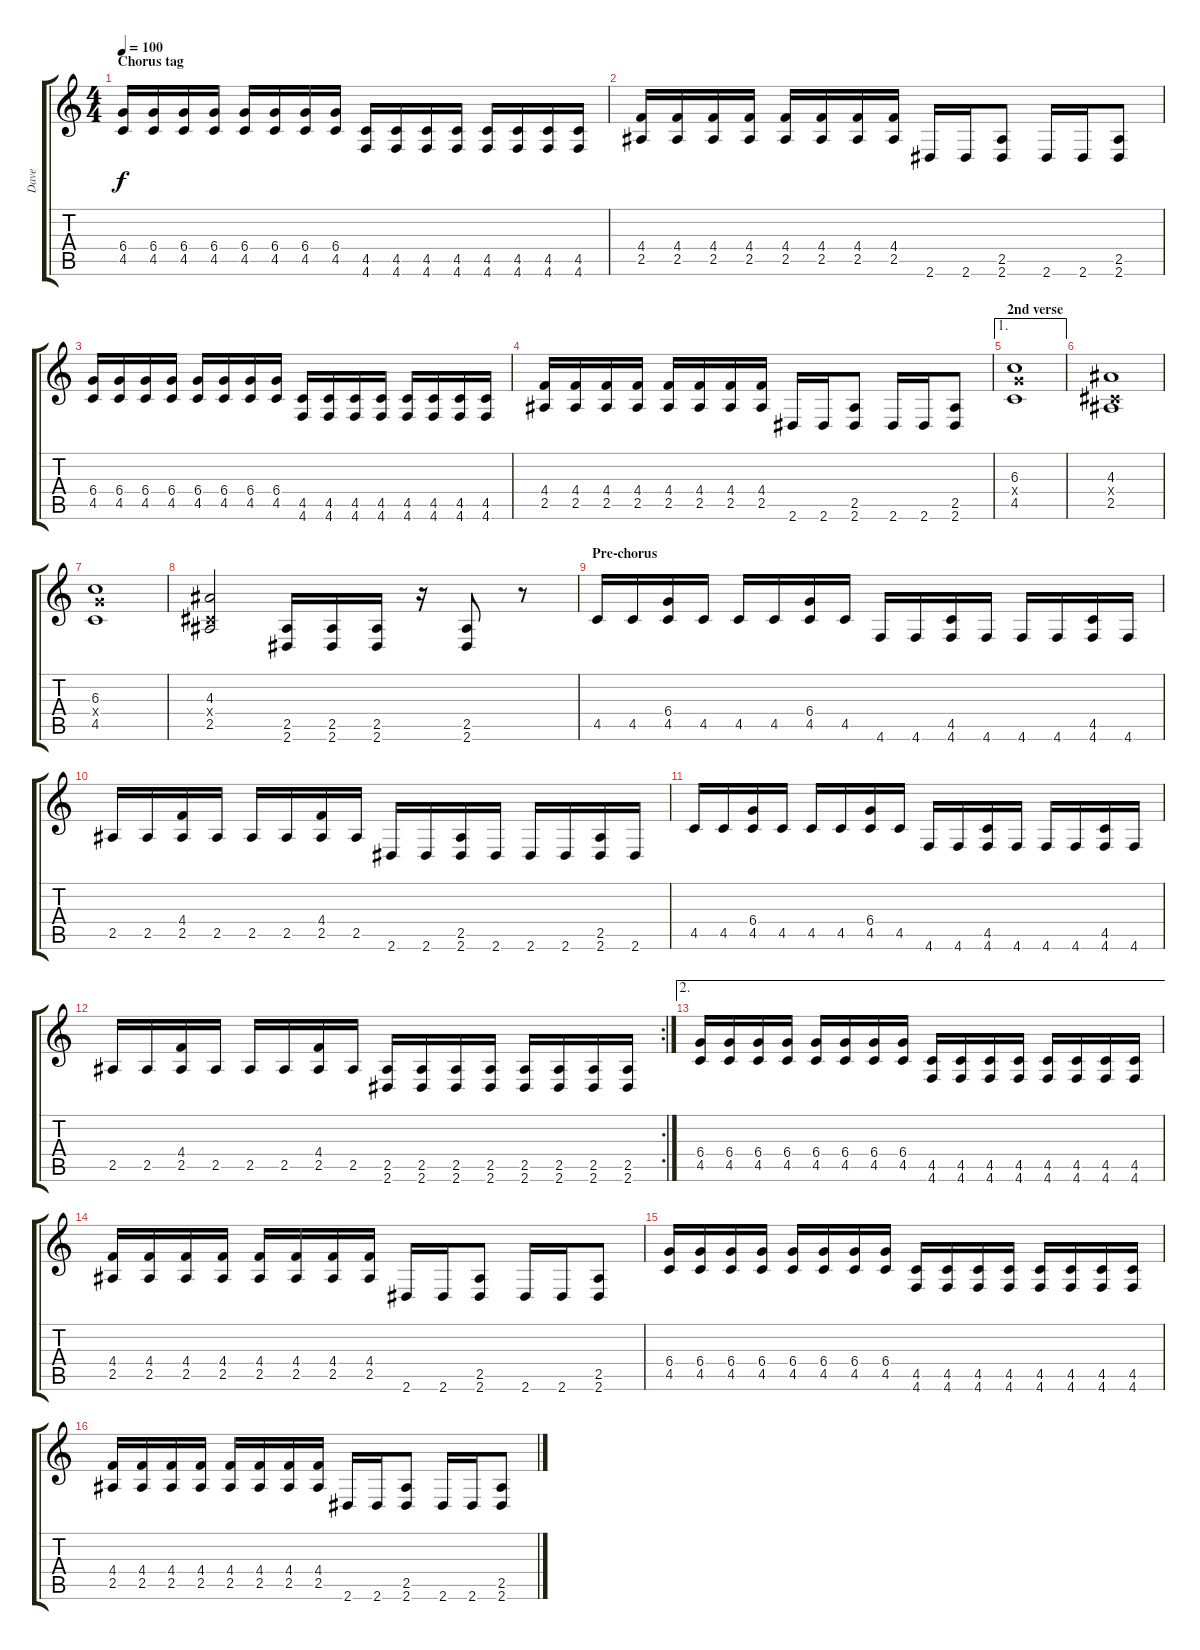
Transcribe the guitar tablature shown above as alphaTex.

\track ("Dave" "Dave") {instrument distortionguitar}
\staff {score tabs}
\tuning (Eb4 Bb3 Gb3 Db3 Ab2 Db2) {hide}
\ts (4 4)
\section ("" "Chorus tag")
\tempo 100
\clef g2
\ks c
(6.4 4.5).16{dy f} (6.4 4.5).16 (6.4 4.5).16 (6.4 4.5).16 (6.4 4.5).16 (6.4 4.5).16 (6.4 4.5).16 (6.4 4.5).16 (4.5 4.6).16 (4.5 4.6).16 (4.5 4.6).16 (4.5 4.6).16 (4.5 4.6).16 (4.5 4.6).16 (4.5 4.6).16 (4.5 4.6).16 |
(4.4 2.5).16 (4.4 2.5).16 (4.4 2.5).16 (4.4 2.5).16 (4.4 2.5).16 (4.4 2.5).16 (4.4 2.5).16 (4.4 2.5).16 2.6.16 2.6.16 (2.5 2.6).8 2.6.16 2.6.16 (2.5 2.6).8 |
(6.4 4.5).16 (6.4 4.5).16 (6.4 4.5).16 (6.4 4.5).16 (6.4 4.5).16 (6.4 4.5).16 (6.4 4.5).16 (6.4 4.5).16 (4.5 4.6).16 (4.5 4.6).16 (4.5 4.6).16 (4.5 4.6).16 (4.5 4.6).16 (4.5 4.6).16 (4.5 4.6).16 (4.5 4.6).16 |
(4.4 2.5).16 (4.4 2.5).16 (4.4 2.5).16 (4.4 2.5).16 (4.4 2.5).16 (4.4 2.5).16 (4.4 2.5).16 (4.4 2.5).16 2.6.16 2.6.16 (2.5 2.6).8 2.6.16 2.6.16 (2.5 2.6).8 |
\ae 1
\section ("" "2nd verse")
(6.3 6.4{x} 4.5).1 |
(4.3 0.4{x} 2.5).1 |
(6.3 6.4{x} 4.5).1 |
(4.3 0.4{x} 2.5).2 (2.5 2.6).16 (2.5 2.6).16 (2.5 2.6).16 r.16 (2.5 2.6).8 r.8 |
\section ("" "Pre-chorus")
4.5.16 4.5.16 (6.4 4.5).16 4.5.16 4.5.16 4.5.16 (6.4 4.5).16 4.5.16 4.6.16 4.6.16 (4.5 4.6).16 4.6.16 4.6.16 4.6.16 (4.5 4.6).16 4.6.16 |
2.5.16 2.5.16 (4.4 2.5).16 2.5.16 2.5.16 2.5.16 (4.4 2.5).16 2.5.16 2.6.16 2.6.16 (2.5 2.6).16 2.6.16 2.6.16 2.6.16 (2.5 2.6).16 2.6.16 |
4.5.16 4.5.16 (6.4 4.5).16 4.5.16 4.5.16 4.5.16 (6.4 4.5).16 4.5.16 4.6.16 4.6.16 (4.5 4.6).16 4.6.16 4.6.16 4.6.16 (4.5 4.6).16 4.6.16 |
\rc 2
2.5.16 2.5.16 (4.4 2.5).16 2.5.16 2.5.16 2.5.16 (4.4 2.5).16 2.5.16 (2.5 2.6).16 (2.5 2.6).16 (2.5 2.6).16 (2.5 2.6).16 (2.5 2.6).16 (2.5 2.6).16 (2.5 2.6).16 (2.5 2.6).16 |
\ae 2
(6.4 4.5).16 (6.4 4.5).16 (6.4 4.5).16 (6.4 4.5).16 (6.4 4.5).16 (6.4 4.5).16 (6.4 4.5).16 (6.4 4.5).16 (4.5 4.6).16 (4.5 4.6).16 (4.5 4.6).16 (4.5 4.6).16 (4.5 4.6).16 (4.5 4.6).16 (4.5 4.6).16 (4.5 4.6).16 |
(4.4 2.5).16 (4.4 2.5).16 (4.4 2.5).16 (4.4 2.5).16 (4.4 2.5).16 (4.4 2.5).16 (4.4 2.5).16 (4.4 2.5).16 2.6.16 2.6.16 (2.5 2.6).8 2.6.16 2.6.16 (2.5 2.6).8 |
(6.4 4.5).16 (6.4 4.5).16 (6.4 4.5).16 (6.4 4.5).16 (6.4 4.5).16 (6.4 4.5).16 (6.4 4.5).16 (6.4 4.5).16 (4.5 4.6).16 (4.5 4.6).16 (4.5 4.6).16 (4.5 4.6).16 (4.5 4.6).16 (4.5 4.6).16 (4.5 4.6).16 (4.5 4.6).16 |
(4.4 2.5).16 (4.4 2.5).16 (4.4 2.5).16 (4.4 2.5).16 (4.4 2.5).16 (4.4 2.5).16 (4.4 2.5).16 (4.4 2.5).16 2.6.16 2.6.16 (2.5 2.6).8 2.6.16 2.6.16 (2.5 2.6).8
